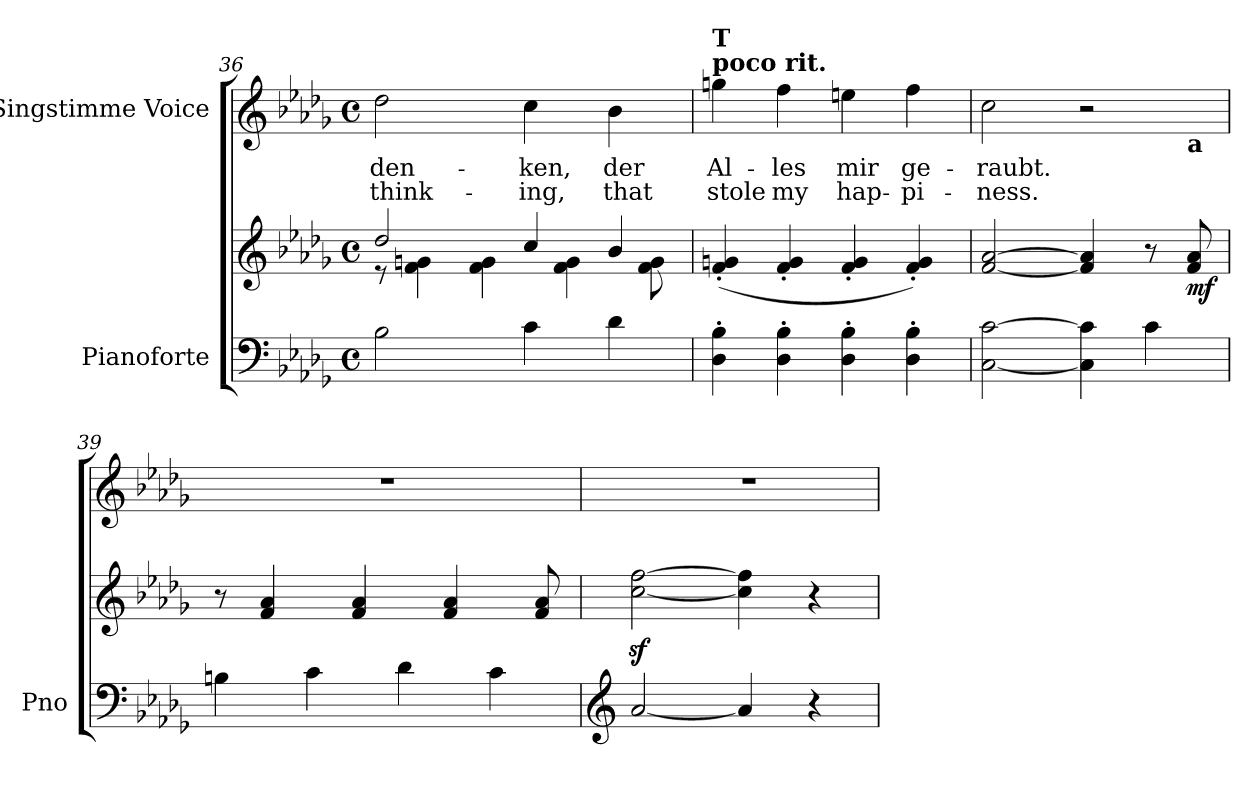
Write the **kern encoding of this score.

**kern	**kern	**dynam	**kern	**text	**text
*part2	*part2	*part2	*part1	*part1	*part1
*staff3	*staff2	*staff2/3	*staff1	*staff1	*staff1
*I"Pianoforte	*	*	*I"Singstimme Voice	*	*
*I'Pno	*	*	*	*	*
*clefF4	*clefG2	*	*clefG2	*	*
*k[b-e-a-d-g-]	*k[b-e-a-d-g-]	*	*k[b-e-a-d-g-]	*	*
*M4/4	*M4/4	*	*M4/4	*	*
*met(c)	*met(c)	*	*met(c)	*	*
=36	=36	=36	=36	=36	=36
*	*^	*	*	*	*
!	!	!	!	!	!LO:LY:b	!LO:LY:b
2B-\	2dd-/	8r	.	2dd-\	-den-	think-
.	.	4f\ 4gn\	.	.	.	.
.	.	4f\ 4g\	.	.	.	.
!	!	!	!	!	!LO:LY:b	!LO:LY:b
4c\	4cc/	.	.	4cc\	-ken,	-ing,
.	.	4f\ 4g\	.	.	.	.
!	!	!	!	!	!LO:LY:b	!LO:LY:b
4d-\	4b-/	.	.	4b-\	der	that
.	.	8f\ 8g\	.	.	.	.
=37	=37	=37	=37	=37	=37	=37
!	!	!	!	!LO:TX:a:B:t=poco rit.	!	!
!	!	!	!	!LO:TX:a:B:t=T	!	!
!	!LO:TX:a:B:t=poco rit.	!	!	!	!	!
!	!	!	!	!	!LO:LY:b	!LO:LY:b
*	*v	*v	*	*	*	*
4D-\' 4B-\'	(<4f/' 4gn/'	.	4ggn\	Al-	stole
!	!	!	!	!LO:LY:b	!LO:LY:b
4D-\' 4B-\'	4f/' 4g/'	.	4ff\	-les	my
!	!	!	!	!LO:LY:b	!LO:LY:b
4D-\' 4B-\'	4f/' 4g/'	.	4een\	mir	hap-
!	!	!	!	!LO:LY:b	!LO:LY:b
4D-\' 4B-\'	4f/' 4g/')	.	4ff\	ge-	-pi-
=38	=38	=38	=38	=38	=38
!	!	!	!	!LO:LY:b	!LO:LY:b
*	*	*	*^	*	*
[2C\ [2c\	[2f/ [2a-/	.	2cc\	2..ryy	-raubt.	-ness.
4C\] 4c\]	4f/] 4a-/]	.	2r	.	.	.
4c\	8r	.	.	.	.	.
!	!	!	!	!LO:TX:b:B:t=a	!	!
!	!	!LO:DY:b	!	!	!	!
.	8f/ 8a-/	mf	.	8ryy	.	.
!!LO:LB:g=z
=39	=39	=39	=39	=39	=39	=39
!	!	!	!LO:TX:b:B:t=tempo	!	!	!
*	*	*	*v	*v	*	*
4Bn\	8r	.	1r	.	.
.	4f/ 4a-/	.	.	.	.
4c\	.	.	.	.	.
.	4f/ 4a-/	.	.	.	.
4d-\	.	.	.	.	.
.	4f/ 4a-/	.	.	.	.
4c\	.	.	.	.	.
.	8f/ 8a-/	.	.	.	.
=40	=40	=40	=40	=40	=40
*clefG2	*	*	*	*	*
[2a-/	[2cc\z< [2ff\z<	.	1r	.	.
4a-/]	4cc\] 4ff\]	.	.	.	.
4r	4r	.	.	.	.
=	=	=	=	=	=
*-	*-	*-	*-	*-	*-
